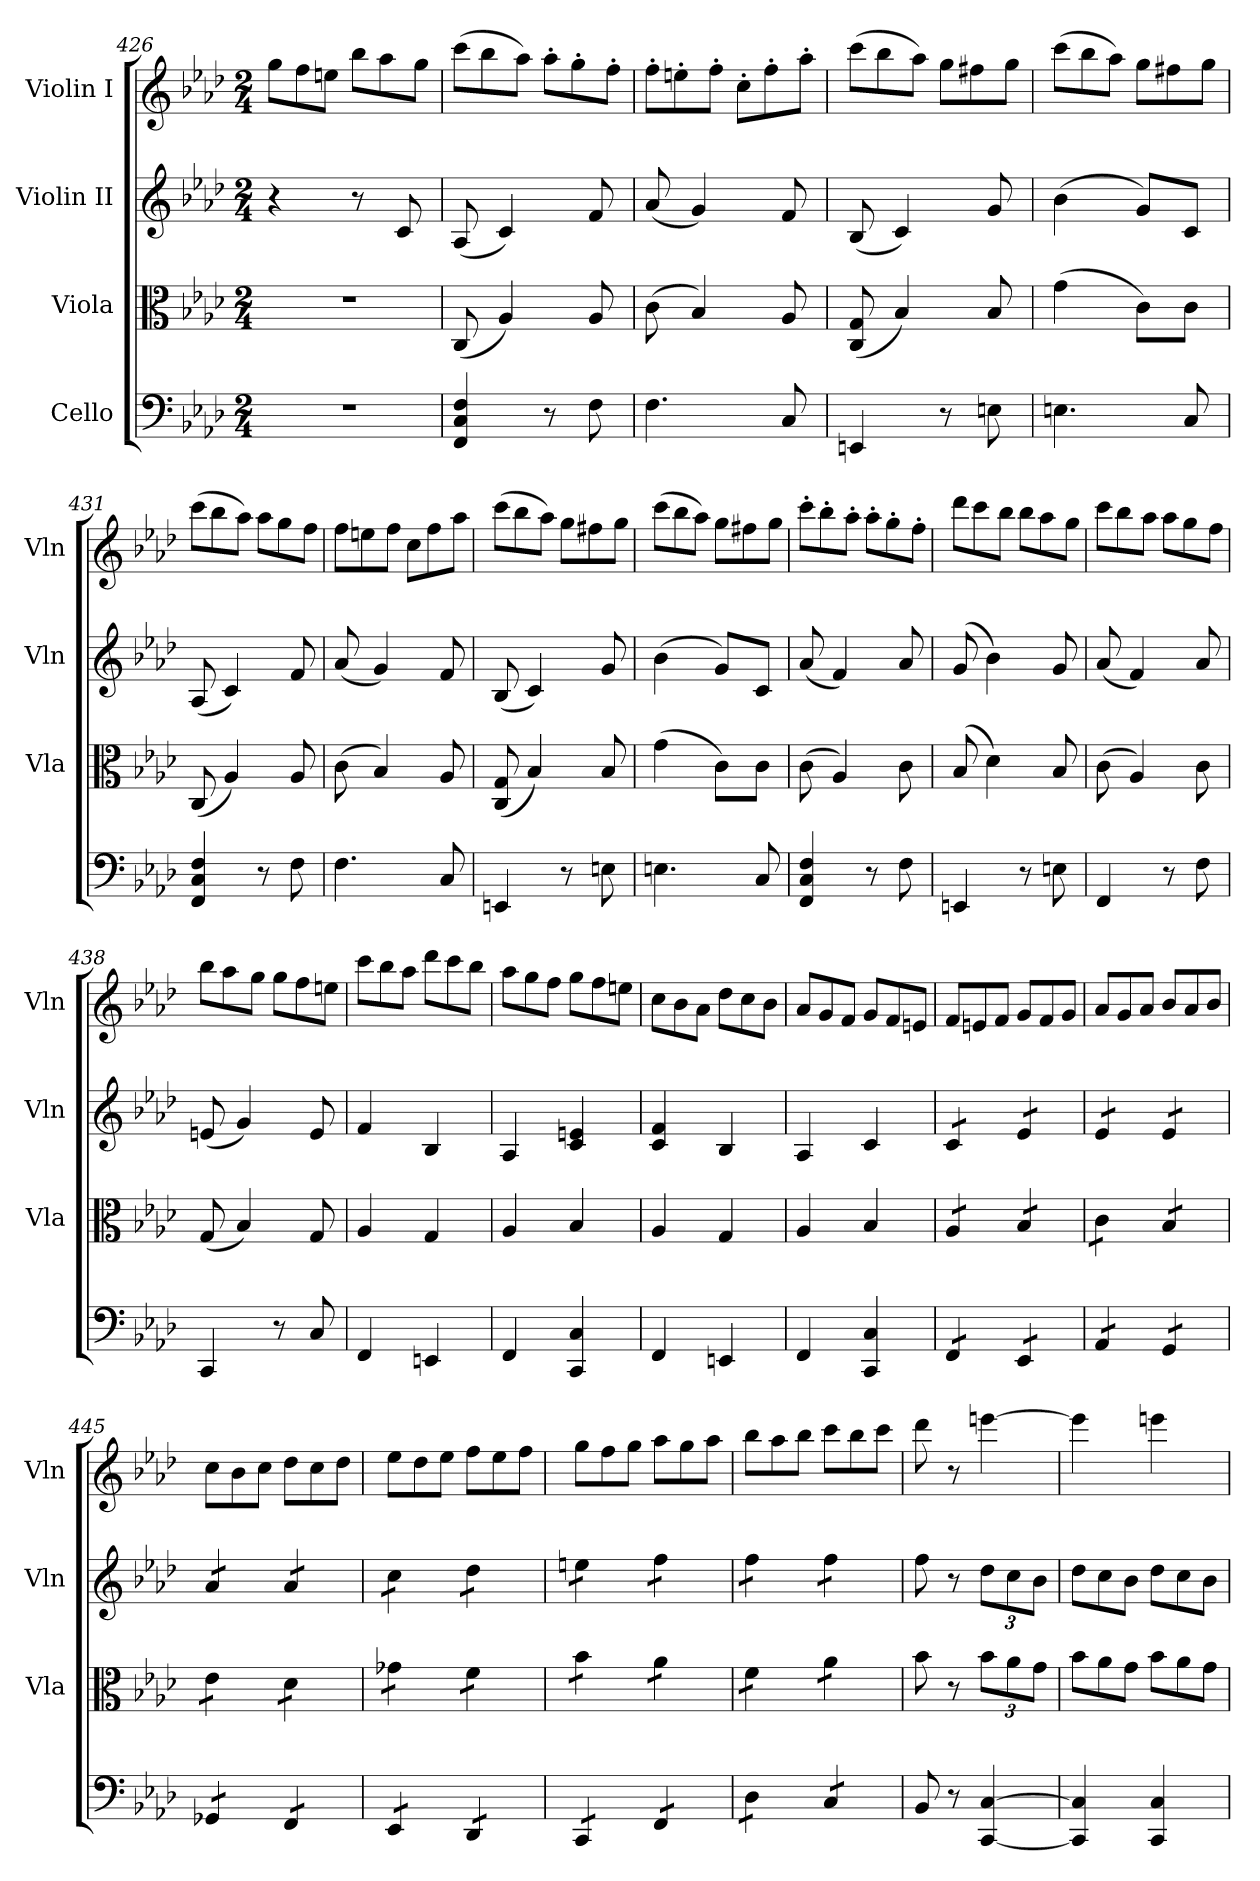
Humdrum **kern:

**kern	**kern	**kern	**kern
*part4	*part3	*part2	*part1
*staff4	*staff3	*staff2	*staff1
*I"Cello	*I"Viola	*I"Violin II	*I"Violin I
*	*I'Vla	*I'Vln	*I'Vln
*clefF4	*clefC3	*clefG2	*clefG2
*k[b-e-a-d-]	*k[b-e-a-d-]	*k[b-e-a-d-]	*k[b-e-a-d-]
*M2/4	*M2/4	*M2/4	*M2/4
*	*	*	*Xtuplet
=426	=426	=426	=426
2r	2r	4r	12gg\L
.	.	.	12ff\
.	.	.	12een\J
.	.	8r	12bb-\L
.	.	.	12aa-\
.	.	8c/	.
.	.	.	12gg\J
=427	=427	=427	=427
4FF/ 4C/ 4F/	(<8C/	(<8A-/	(>12ccc\L
.	.	.	12bb-\
.	4A-/)	4c/)	.
.	.	.	12aa-\J)
8r	.	.	12aa-'\L
.	.	.	12gg'\
8F\	8A-/	8f/	.
.	.	.	12ff'\J
=428	=428	=428	=428
4.F\	(>8c\	(<8a-/	12ff'\L
.	.	.	12een'\
.	4B-/)	4g/)	.
.	.	.	12ff'\J
.	.	.	12cc'\L
.	.	.	12ff'\
8C/	8A-/	8f/	.
.	.	.	12aa-'\J
=429	=429	=429	=429
4EEn/	(<8C/ 8G/	(<8B-/	(>12ccc\L
.	.	.	12bb-\
.	4B-/)	4c/)	.
.	.	.	12aa-\J)
8r	.	.	12gg\L
.	.	.	12ff#X\
8En\	8B-/	8g/	.
.	.	.	12gg\J
=430	=430	=430	=430
4.En\	(>4g\	(>4b-\	(>12ccc\L
.	.	.	12bb-\
.	.	.	12aa-\J)
.	8c\L)	8g/L)	12gg\L
.	.	.	12ff#X\
8C/	8c\J	8c/J	.
.	.	.	12gg\J
=431	=431	=431	=431
4FF/ 4C/ 4F/	(<8C/	(<8A-/	(>12ccc\L
.	.	.	12bb-\
.	4A-/)	4c/)	.
.	.	.	12aa-\J)
8r	.	.	12aa-\L
.	.	.	12gg\
8F\	8A-/	8f/	.
.	.	.	12ff\J
!!LO:LB:g=z
=432	=432	=432	=432
4.F\	(>8c\	(<8a-/	12ff\L
.	.	.	12een\
.	4B-/)	4g/)	.
.	.	.	12ff\J
.	.	.	12cc\L
.	.	.	12ff\
8C/	8A-/	8f/	.
.	.	.	12aa-\J
=433	=433	=433	=433
4EEn/	(<8C/ 8G/	(<8B-/	(>12ccc\L
.	.	.	12bb-\
.	4B-/)	4c/)	.
.	.	.	12aa-\J)
8r	.	.	12gg\L
.	.	.	12ff#X\
8En\	8B-/	8g/	.
.	.	.	12gg\J
=434	=434	=434	=434
4.En\	(>4g\	(>4b-\	(>12ccc\L
.	.	.	12bb-\
.	.	.	12aa-\J)
.	8c\L)	8g/L)	12gg\L
.	.	.	12ff#X\
8C/	8c\J	8c/J	.
.	.	.	12gg\J
=435	=435	=435	=435
4FF/ 4C/ 4F/	(>8c\	(<8a-/	12ccc'\L
.	.	.	12bb-'\
.	4A-/)	4f/)	.
.	.	.	12aa-'\J
8r	.	.	12aa-'\L
.	.	.	12gg'\
8F\	8c\	8a-/	.
.	.	.	12ff'\J
=436	=436	=436	=436
4EEn/	(>8B-/	(>8g/	12ddd-\L
.	.	.	12ccc\
.	4d-\)	4b-\)	.
.	.	.	12bb-\J
8r	.	.	12bb-\L
.	.	.	12aa-\
8En\	8B-/	8g/	.
.	.	.	12gg\J
=437	=437	=437	=437
4FF/	(>8c\	(<8a-/	12ccc\L
.	.	.	12bb-\
.	4A-/)	4f/)	.
.	.	.	12aa-\J
8r	.	.	12aa-\L
.	.	.	12gg\
8F\	8c\	8a-/	.
.	.	.	12ff\J
=438	=438	=438	=438
4CC/	(<8G/	(<8en/	12bb-\L
.	.	.	12aa-\
.	4B-/)	4g/)	.
.	.	.	12gg\J
8r	.	.	12gg\L
.	.	.	12ff\
8C/	8G/	8e/	.
.	.	.	12een\J
=439	=439	=439	=439
4FF/	4A-/	4f/	12ccc\L
.	.	.	12bb-\
.	.	.	12aa-\J
4EEn/	4G/	4B-/	12ddd-\L
.	.	.	12ccc\
.	.	.	12bb-\J
=440	=440	=440	=440
4FF/	4A-/	4A-/	12aa-\L
.	.	.	12gg\
.	.	.	12ff\J
4CC/ 4C/	4B-/	4c/ 4en/	12gg\L
.	.	.	12ff\
.	.	.	12een\J
=441	=441	=441	=441
4FF/	4A-/	4c/ 4f/	12cc\L
.	.	.	12b-\
.	.	.	12a-\J
4EEn/	4G/	4B-/	12dd-\L
.	.	.	12cc\
.	.	.	12b-\J
!!LO:LB:g=z
=442	=442	=442	=442
4FF/	4A-/	4A-/	12a-/L
.	.	.	12g/
.	.	.	12f/J
4CC/ 4C/	4B-/	4c/	12g/L
.	.	.	12f/
.	.	.	12en/J
=443	=443	=443	=443
*tremolo	*	*	*
*	*tremolo	*	*
*	*	*tremolo	*
12FF/L	12A-/L	12c/L	12f/L
12FF/	12A-/	12c/	12en/
12FF/J	12A-/J	12c/J	12f/J
12EE-/L	12B-/L	12e-/L	12g/L
12EE-/	12B-/	12e-/	12f/
12EE-/J	12B-/J	12e-/J	12g/J
=444	=444	=444	=444
12AA-/L	12c\L	12e-/L	12a-/L
12AA-/	12c\	12e-/	12g/
12AA-/J	12c\J	12e-/J	12a-/J
12GG/L	12B-/L	12e-/L	12b-/L
12GG/	12B-/	12e-/	12a-/
12GG/J	12B-/J	12e-/J	12b-/J
=445	=445	=445	=445
12GG-X/L	12e-\L	12a-/L	12cc\L
12GG-X/	12e-\	12a-/	12b-\
12GG-X/J	12e-\J	12a-/J	12cc\J
12FF/L	12d-\L	12a-/L	12dd-\L
12FF/	12d-\	12a-/	12cc\
12FF/J	12d-\J	12a-/J	12dd-\J
=446	=446	=446	=446
12EE-/L	12g-X\L	12cc\L	12ee-\L
12EE-/	12g-X\	12cc\	12dd-\
12EE-/J	12g-X\J	12cc\J	12ee-\J
12DD-/L	12f\L	12dd-\L	12ff\L
12DD-/	12f\	12dd-\	12ee-\
12DD-/J	12f\J	12dd-\J	12ff\J
=447	=447	=447	=447
12CC/L	12b-\L	12een\L	12gg\L
12CC/	12b-\	12een\	12ff\
12CC/J	12b-\J	12een\J	12gg\J
12FF/L	12a-\L	12ff\L	12aa-\L
12FF/	12a-\	12ff\	12gg\
12FF/J	12a-\J	12ff\J	12aa-\J
=448	=448	=448	=448
12D-\L	12f\L	12ff\L	12bb-\L
12D-\	12f\	12ff\	12aa-\
12D-\J	12f\J	12ff\J	12bb-\J
12C/L	12a-\L	12ff\L	12ccc\L
12C/	12a-\	12ff\	12bb-\
12C/J	12a-\J	12ff\J	12ccc\J
*	*	*Xtremolo	*
*	*Xtremolo	*	*
*Xtremolo	*	*	*
=449	=449	=449	=449
8BB-/	8b-\	8ff\	8ddd-\
8r	8r	8r	8r
*	*Xbrackettup	*Xbrackettup	*
[4CC/ [4C/	12b-\L	12dd-\L	[4eeen\
.	12a-\	12cc\	.
.	12g\J	12b-\J	.
=450	=450	=450	=450
*	*Xtuplet	*Xtuplet	*
4CC/] 4C/]	12b-\L	12dd-\L	4eee\]
.	12a-\	12cc\	.
.	12g\J	12b-\J	.
4CC/ 4C/	12b-\L	12dd-\L	4eeen\
.	12a-\	12cc\	.
.	12g\J	12b-\J	.
=	=	=	=
*-	*-	*-	*-
